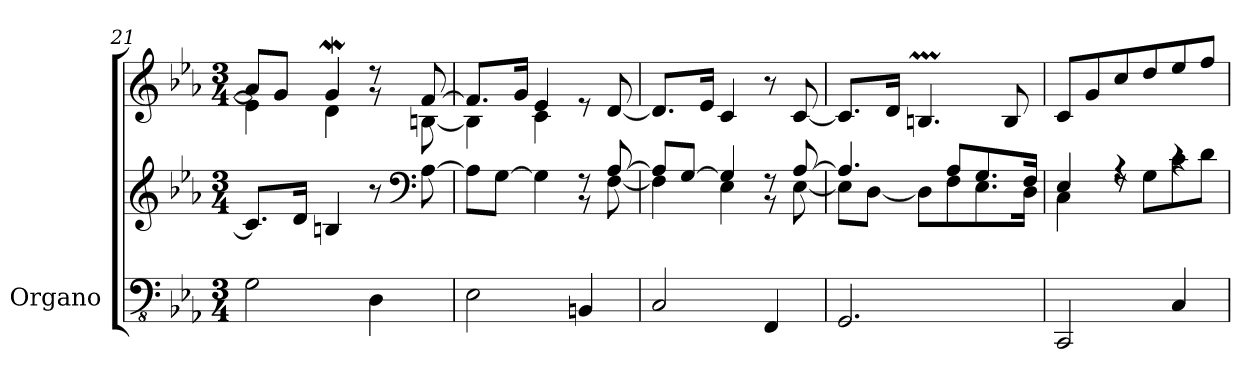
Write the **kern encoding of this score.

**kern	**kern	**kern
*part1	*part1	*part1
*staff3	*staff2	*staff1
*I"Organo	*	*
*clefFv4	*clefG2	*clefG2
*k[b-e-a-]	*k[b-e-a-]	*k[b-e-a-]
*M3/4	*M3/4	*M3/4
=21	=21	=21
*	*	*^
2GG\	8.c/L]	8a-/L]	4e-\]
.	.	8g/J	.
.	16d/Jk	.	.
.	4Bn/	4gW/	4d\
4DD\	8r	8rg	8rdd
*	*clefF4	*	*
.	[8A-\	[8f/	[8Bn\
=22	=22	=22	=22
*	*^	*	*
2EE-\	8A-\L]	2ryy	8.f/L]	4B\]
.	[8G\J	.	.	.
.	.	.	16g/Jk	.
.	4G\]	.	4e-/	4c\
4BBBn/	8rBB	8rF	8re	4ryy
.	[8A-/	[8F\	[8d/	.
*	*	*	*v	*v
=23	=23	=23	=23
2CC/	8A-/L]	4F\]	8.d/L]
.	[8G/J	.	.
.	.	.	16e-/Jk
.	4G/]	4E-\	4c/
4FFF/	8rBB	8rF	8r
.	[8A-/	[8E-\	[8c/
=24	=24	=24	=24
2.GGG/	4.A-/]	8E-\L]	8.c/L]
.	.	[8D\J	.
.	.	.	16d/Jk
.	.	8D\L]	4.Bnmm/
.	8A-/L	8F\	.
.	8.G/	8.E-\	.
.	.	.	8B/
.	16F/Jk	16D\Jk	.
=25	=25	=25	=25
2CCC/	4E-/	4C\	8c/L
.	.	.	8g/
.	4rA	8rF	8cc/
.	.	8G\L	8dd/
4CC/	4rc	8c\	8ee-/
.	.	8d\J	8ff/J
*	*v	*v	*
=	=	=
*-	*-	*-
